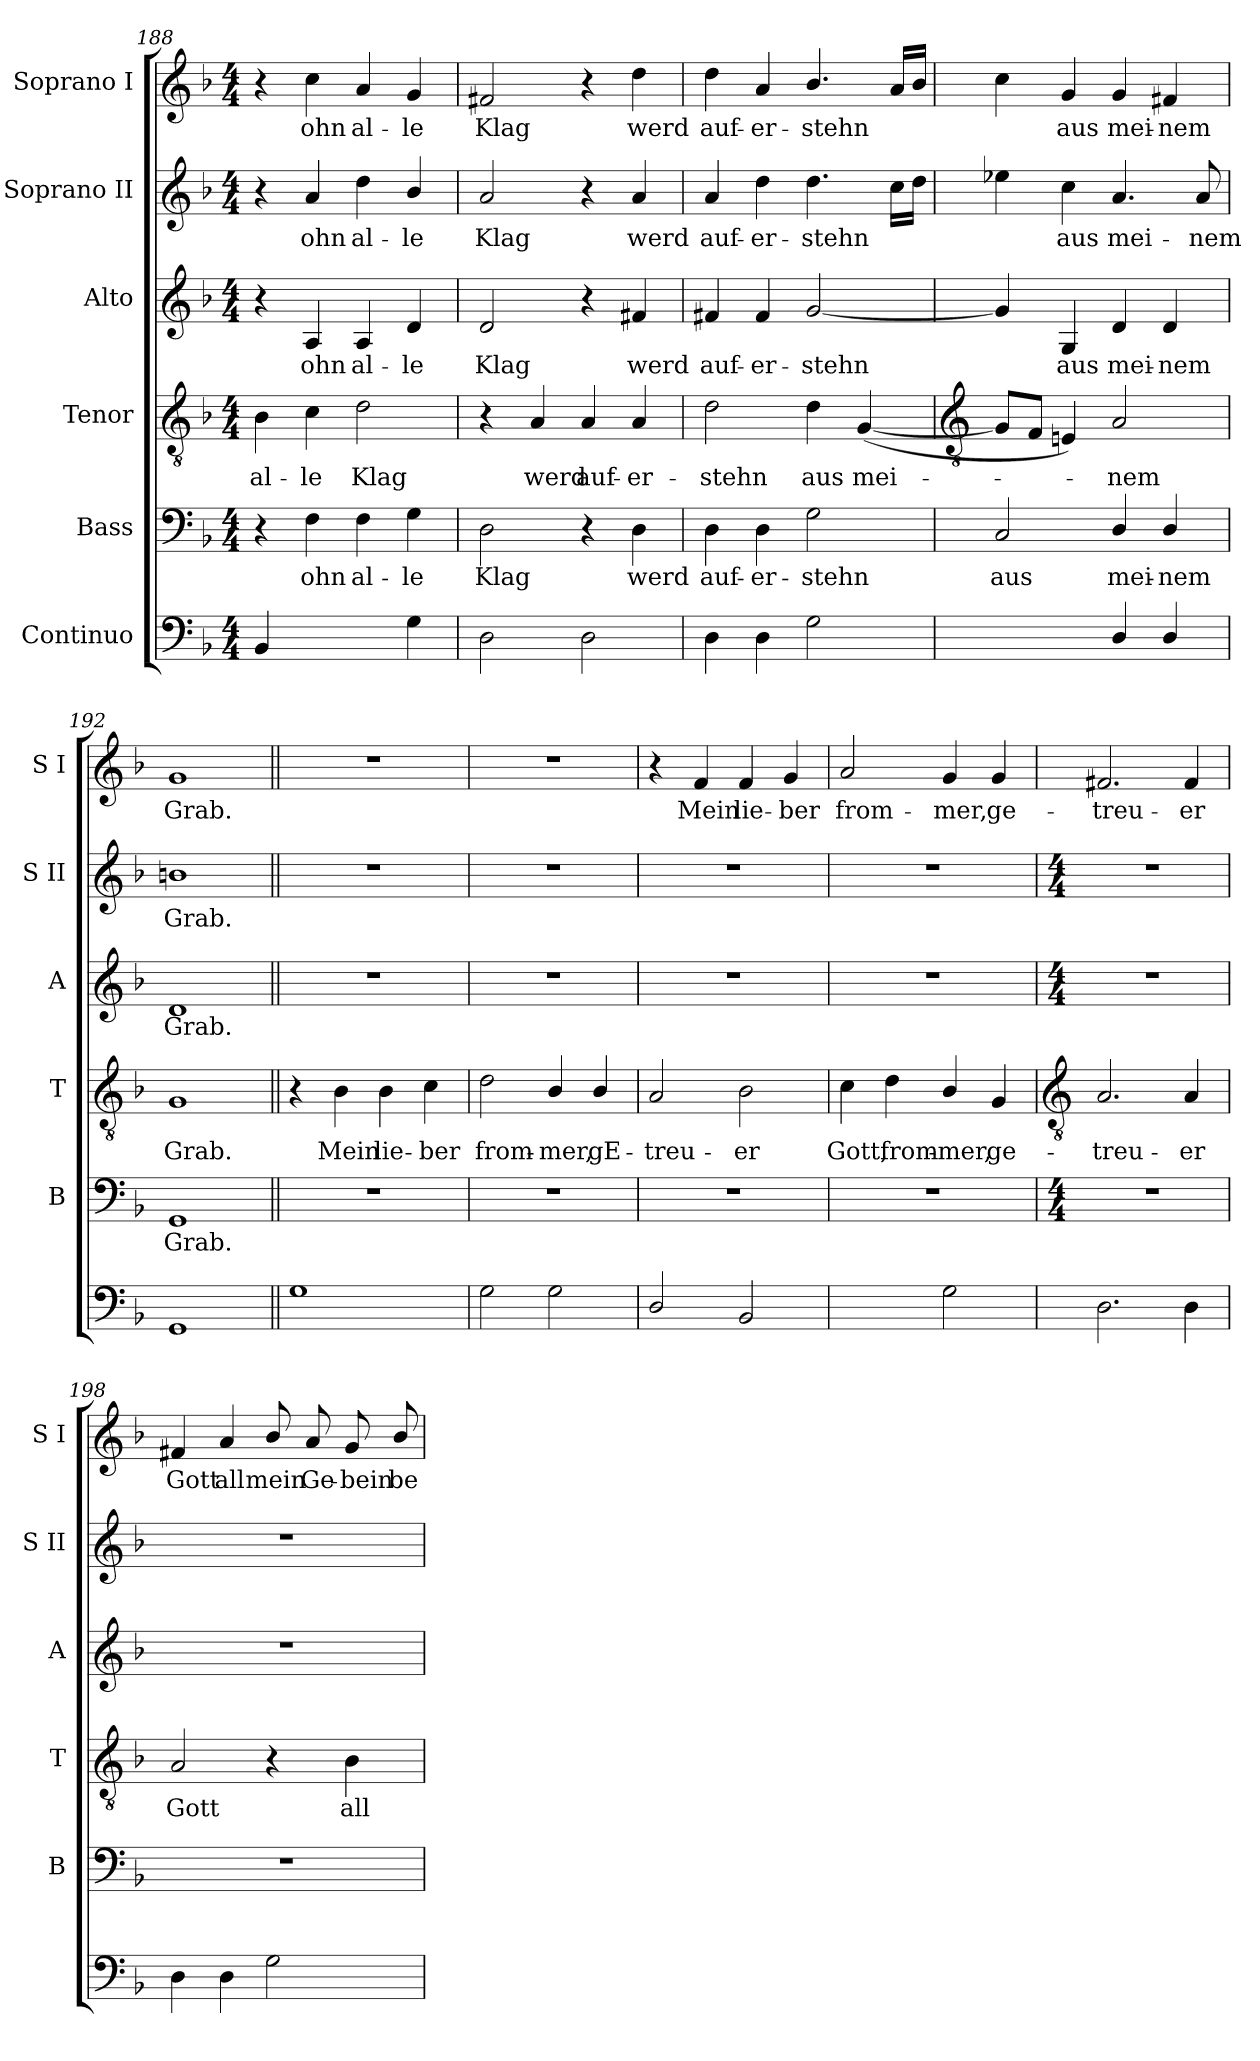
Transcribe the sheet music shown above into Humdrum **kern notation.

**kern	**text	**kern	**text	**kern	**text	**kern	**text	**kern	**text	**kern	**text
*part6	*part6	*part5	*part5	*part4	*part4	*part3	*part3	*part2	*part2	*part1	*part1
*staff6	*staff6	*staff5	*staff5	*staff4	*staff4	*staff3	*staff3	*staff2	*staff2	*staff1	*staff1
*I"Continuo	*	*I"Bass	*	*I"Tenor	*	*I"Alto	*	*I"Soprano II	*	*I"Soprano I	*
*	*	*I'B	*	*I'T	*	*I'A	*	*I'S II	*	*I'S I	*
*clefF4	*	*clefF4	*	*clefGv2	*	*clefG2	*	*clefG2	*	*clefG2	*
*k[b-]	*	*k[b-]	*	*k[b-]	*	*k[b-]	*	*k[b-]	*	*k[b-]	*
*F:	*	*F:	*	*F:	*	*F:	*	*F:	*	*F:	*
*M4/4	*	*M4/4	*	*M4/4	*	*M4/4	*	*M4/4	*	*M4/4	*
=188	=188	=188	=188	=188	=188	=188	=188	=188	=188	=188	=188
!	!	!	!	!	!LO:LY:b	!	!	!	!	!	!
4BB-	.	4r	.	4B-	al-	4r	.	4r	.	4r	.
!	!LO:LY:b	!	!LO:LY:b	!	!LO:LY:b	!	!LO:LY:b	!	!LO:LY:b	!	!LO:LY:b
[4Fyy	5	4F	ohn	4c	-le	4A	ohn	4a	ohn	4cc	ohn
!	!LO:LY:b	!	!LO:LY:b	!	!LO:LY:b	!	!LO:LY:b	!	!LO:LY:b	!	!LO:LY:b
4Fyy]	6	4F	al-	2d	Klag	4A	al-	4dd	al-	4a	al-
!	!	!	!LO:LY:b	!	!	!	!LO:LY:b	!	!LO:LY:b	!	!LO:LY:b
4G	.	4G	-le	.	.	4d	-le	4b-/	-le	4g	-le
=189	=189	=189	=189	=189	=189	=189	=189	=189	=189	=189	=189
!	!	!	!LO:LY:b	!	!	!	!LO:LY:b	!	!LO:LY:b	!	!LO:LY:b
2D	.	2D	Klag	4r	.	2d	Klag	2a	Klag	2f#X	Klag
!	!	!	!	!	!LO:LY:b	!	!	!	!	!	!
.	.	.	.	4A	werd	.	.	.	.	.	.
!	!	!	!	!	!LO:LY:b	!	!	!	!	!	!
2D	.	4r	.	4A	auf-	4r	.	4r	.	4r	.
!	!	!	!LO:LY:b	!	!LO:LY:b	!	!LO:LY:b	!	!LO:LY:b	!	!LO:LY:b
.	.	4D	werd	4A	-er-	4f#X	werd	4a	werd	4dd	werd
=190	=190	=190	=190	=190	=190	=190	=190	=190	=190	=190	=190
!	!	!	!LO:LY:b	!	!LO:LY:b	!	!LO:LY:b	!	!LO:LY:b	!	!LO:LY:b
4D	.	4D	auf-	2d	-stehn	4f#X	auf-	4a	auf-	4dd	auf-
!	!	!	!LO:LY:b	!	!	!	!LO:LY:b	!	!LO:LY:b	!	!LO:LY:b
4D	.	4D	-er-	.	.	4f#	-er-	4dd	-er-	4a	-er-
!	!	!	!LO:LY:b	!	!LO:LY:b	!	!LO:LY:b	!	!LO:LY:b	!	!LO:LY:b
2G	.	2G	-stehn	4d	aus	[2g	-stehn	4.dd	-stehn	4.b-/	-stehn
!	!	!	!	!	!LO:LY:b	!	!	!	!	!	!
.	.	.	.	(<[4G	mei-	.	.	.	.	.	.
.	.	.	.	.	.	.	.	16ccLL	.	16aLL	.
.	.	.	.	.	.	.	.	16ddJJ	.	16b-JJ	.
!!LO:LB:g=z
=191	=191	=191	=191	=191	=191	=191	=191	=191	=191	=191	=191
*	*	*	*	*clefGv2	*	*	*	*	*	*	*
!	!	!	!LO:LY:b	!	!	!	!	!	!	!	!
[4Cyy	.	2C	aus	8GL]	.	4g]	.	4ee-X	.	4cc	.
.	.	.	.	8FJ	.	.	.	.	.	.	.
!	!	!	!	!	!	!	!LO:LY:b	!	!LO:LY:b	!	!LO:LY:b
4Cyy]	.	.	.	4En)	.	4G	aus	4cc	aus	4g	aus
!	!	!	!LO:LY:b	!	!LO:LY:b	!	!LO:LY:b	!	!LO:LY:b	!	!LO:LY:b
4D/	.	4D/	mei-	2A	nem	4d	mei-	4.a	mei-	4g	mei-
!	!	!	!LO:LY:b	!	!	!	!LO:LY:b	!	!	!	!LO:LY:b
4D/	.	4D/	-nem	.	.	4d	-nem	.	.	4f#X	-nem
!	!	!	!	!	!	!	!	!	!LO:LY:b	!	!
.	.	.	.	.	.	.	.	8a	-nem	.	.
=192	=192	=192	=192	=192	=192	=192	=192	=192	=192	=192	=192
!	!	!	!LO:LY:b	!	!LO:LY:b	!	!LO:LY:b	!	!LO:LY:b	!	!LO:LY:b
1GG	.	1GG	Grab.	1G	Grab.	1d	Grab.	1bn	Grab.	1g	Grab.
=193||	=193||	=193||	=193||	=193||	=193||	=193||	=193||	=193||	=193||	=193||	=193||
1G	.	1r	.	4r	.	1r	.	1r	.	1r	.
!	!	!	!	!	!LO:LY:b	!	!	!	!	!	!
.	.	.	.	4B-	Mein	.	.	.	.	.	.
!	!	!	!	!	!LO:LY:b	!	!	!	!	!	!
.	.	.	.	4B-	lie-	.	.	.	.	.	.
!	!	!	!	!	!LO:LY:b	!	!	!	!	!	!
.	.	.	.	4c	-ber	.	.	.	.	.	.
=194	=194	=194	=194	=194	=194	=194	=194	=194	=194	=194	=194
!	!	!	!	!	!LO:LY:b	!	!	!	!	!	!
2G	.	1r	.	2d	from-	1r	.	1r	.	1r	.
!	!	!	!	!	!LO:LY:b	!	!	!	!	!	!
2G	.	.	.	4B-/	-mer,	.	.	.	.	.	.
!	!	!	!	!	!LO:LY:b	!	!	!	!	!	!
.	.	.	.	4B-/	gE-	.	.	.	.	.	.
=195	=195	=195	=195	=195	=195	=195	=195	=195	=195	=195	=195
!	!	!	!	!	!LO:LY:b	!	!	!	!	!	!
2D/	.	1r	.	2A	-treu-	1r	.	1r	.	4r	.
!	!	!	!	!	!	!	!	!	!	!	!LO:LY:b
.	.	.	.	.	.	.	.	.	.	4f	Mein
!	!	!	!	!	!LO:LY:b	!	!	!	!	!	!LO:LY:b
2BB-	.	.	.	2B-	-er	.	.	.	.	4f	lie-
!	!	!	!	!	!	!	!	!	!	!	!LO:LY:b
.	.	.	.	.	.	.	.	.	.	4g	-ber
=196	=196	=196	=196	=196	=196	=196	=196	=196	=196	=196	=196
!	!LO:LY:b	!	!	!	!LO:LY:b	!	!	!	!	!	!LO:LY:b
[4Fyy	5	1r	.	4c	Gott,	1r	.	1r	.	2a	from-
!	!LO:LY:b	!	!	!	!LO:LY:b	!	!	!	!	!	!
4Fyy]	6	.	.	4d	from-	.	.	.	.	.	.
!	!	!	!	!	!LO:LY:b	!	!	!	!	!	!LO:LY:b
2G	.	.	.	4B-/	-mer,	.	.	.	.	4g	-mer,
!	!	!	!	!	!LO:LY:b	!	!	!	!	!	!LO:LY:b
.	.	.	.	4G	ge-	.	.	.	.	4g	ge-
!!LO:LB:g=z
=197	=197	=197	=197	=197	=197	=197	=197	=197	=197	=197	=197
*	*	*	*	*clefGv2	*	*	*	*	*	*	*
*	*	*M4/4	*	*	*	*M4/4	*	*M4/4	*	*	*
!	!	!	!	!	!LO:LY:b	!	!	!	!	!	!LO:LY:b
2.D	.	1r	.	2.A	-treu-	1r	.	1r	.	2.f#X	-treu-
!	!	!	!	!	!LO:LY:b	!	!	!	!	!	!LO:LY:b
4D	.	.	.	4A	-er	.	.	.	.	4f#	-er
=198	=198	=198	=198	=198	=198	=198	=198	=198	=198	=198	=198
!	!	!	!	!	!LO:LY:b	!	!	!	!	!	!LO:LY:b
4D	.	1r	.	2A	Gott	1r	.	1r	.	4f#X	Gott
!	!	!	!	!	!	!	!	!	!	!	!LO:LY:b
4D	.	.	.	.	.	.	.	.	.	4a	all
!	!	!	!	!	!	!	!	!	!	!	!LO:LY:b
2G	.	.	.	4r	.	.	.	.	.	8b-/	mein
!	!	!	!	!	!	!	!	!	!	!	!LO:LY:b
.	.	.	.	.	.	.	.	.	.	8a	Ge-
!	!	!	!	!	!LO:LY:b	!	!	!	!	!	!LO:LY:b
.	.	.	.	4B-	all	.	.	.	.	8g	-bein
!	!	!	!	!	!	!	!	!	!	!	!LO:LY:b
.	.	.	.	.	.	.	.	.	.	8b-/	be-
=	=	=	=	=	=	=	=	=	=	=	=
*-	*-	*-	*-	*-	*-	*-	*-	*-	*-	*-	*-
